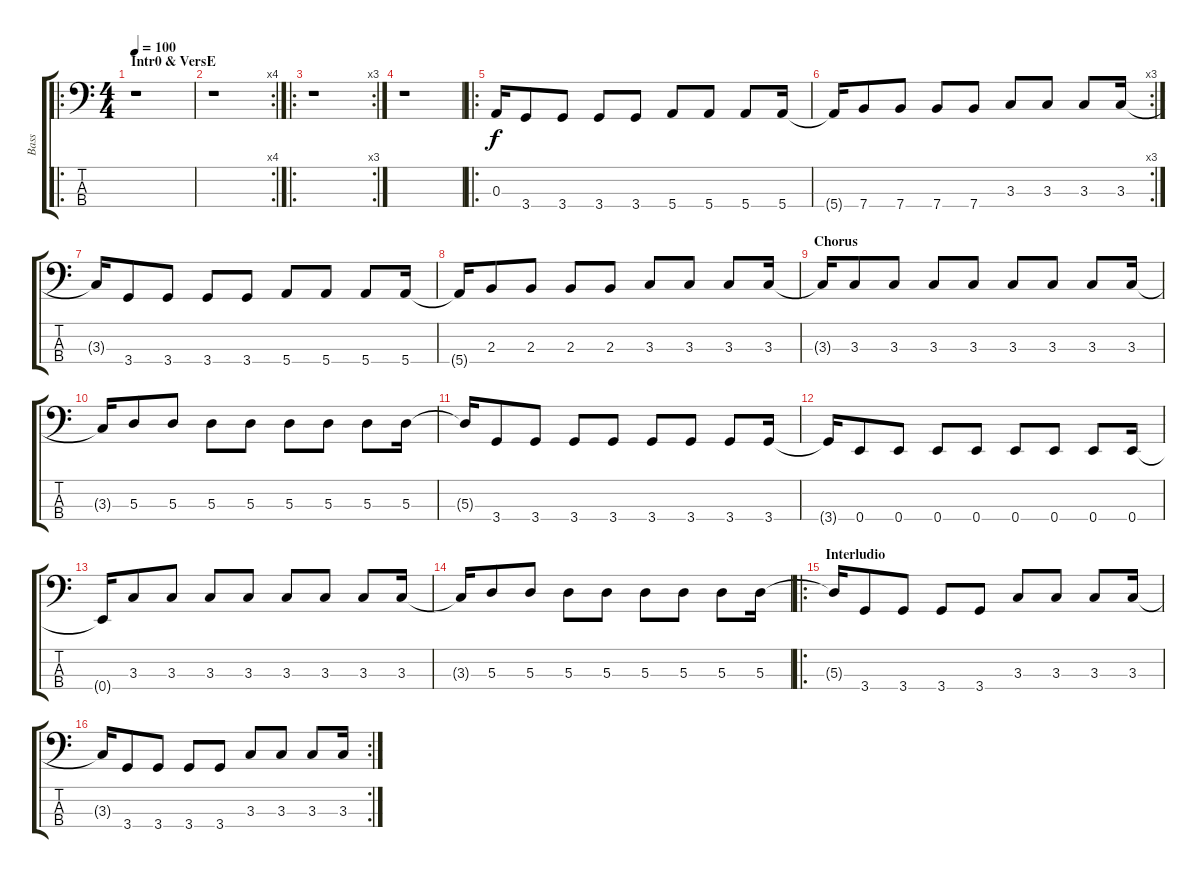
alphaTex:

\track ("Bass" "Bass") {instrument electricbasspick}
\staff {score tabs}
\tuning (G2 D2 A1 E1) {hide}
\ro
\ts (4 4)
\section ("" "Intr0 & VersE")
\tempo 100
\clef f4
\ks c
r.1{dy f instrument electricbasspick} |
\rc 4
r.1 |
\ro
\rc 3
r.1 |
r.1 |
\ro
0.3.16 3.4.8 3.4.8 3.4.8 3.4.8 5.4.8 5.4.8 5.4.8 5.4.16 |
\rc 3
5.4{t}.16 7.4.8 7.4.8 7.4.8 7.4.8 3.3.8 3.3.8 3.3.8 3.3.16 |
3.3{t}.16 3.4.8 3.4.8 3.4.8 3.4.8 5.4.8 5.4.8 5.4.8 5.4.16 |
5.4{t}.16 2.3.8 2.3.8 2.3.8 2.3.8 3.3.8 3.3.8 3.3.8 3.3.16 |
\section ("" "Chorus")
3.3{t}.16 3.3.8 3.3.8 3.3.8 3.3.8 3.3.8 3.3.8 3.3.8 3.3.16 |
3.3{t}.16 5.3.8 5.3.8 5.3.8 5.3.8 5.3.8 5.3.8 5.3.8 5.3.16 |
5.3{t}.16 3.4.8 3.4.8 3.4.8 3.4.8 3.4.8 3.4.8 3.4.8 3.4.16 |
3.4{t}.16 0.4.8 0.4.8 0.4.8 0.4.8 0.4.8 0.4.8 0.4.8 0.4.16 |
0.4{t}.16 3.3.8 3.3.8 3.3.8 3.3.8 3.3.8 3.3.8 3.3.8 3.3.16 |
3.3{t}.16 5.3.8 5.3.8 5.3.8 5.3.8 5.3.8 5.3.8 5.3.8 5.3.16 |
\ro
\section ("" "Interludio")
5.3{t}.16 3.4.8 3.4.8 3.4.8 3.4.8 3.3.8 3.3.8 3.3.8 3.3.16 |
\rc 2
3.3{t}.16 3.4.8 3.4.8 3.4.8 3.4.8 3.3.8 3.3.8 3.3.8 3.3.16
